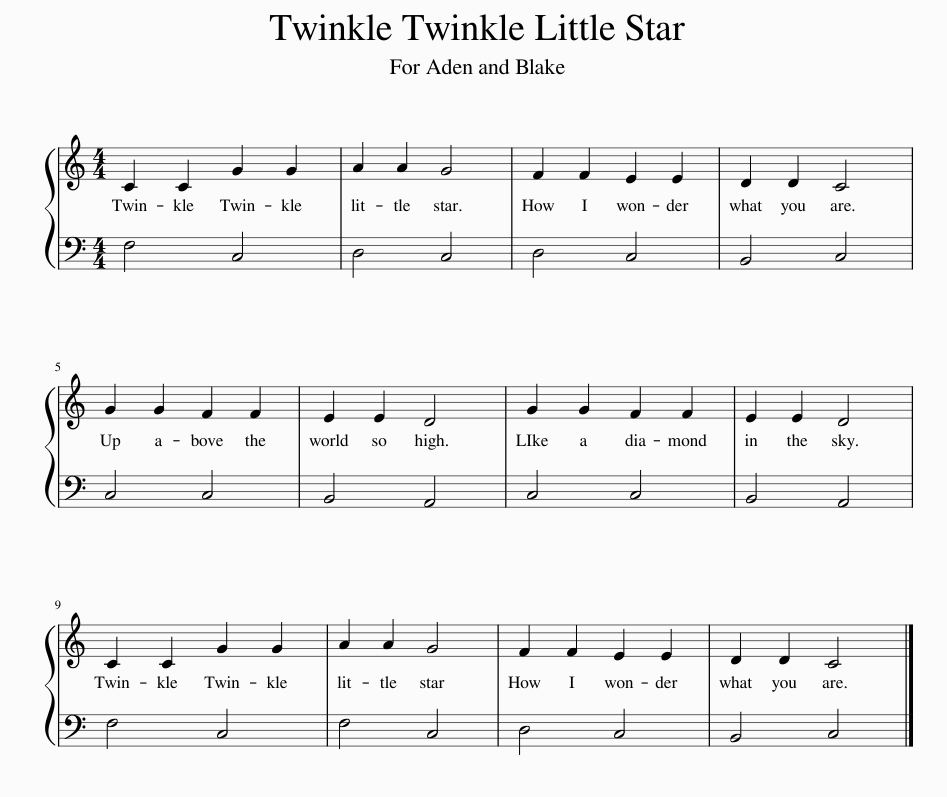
X:1
%%score { 1 | 2 }
L:1/8
M:4/4
I:linebreak $
K:C
V:1 treble
V:2 bass
V:1
 C2 C2 G2 G2 | A2 A2 G4 | F2 F2 E2 E2 | D2 D2 C4 |$ G2 G2 F2 F2 | %5
 E2 E2 D4 | G2 G2 F2 F2 | E2 E2 D4 |$ C2 C2 G2 G2 | A2 A2 G4 | %10
 F2 F2 E2 E2 | D2 D2 C4 |] %12
V:2
 F,4 C,4 | D,4 C,4 | D,4 C,4 | B,,4 C,4 |$ C,4 C,4 | %5
 B,,4 A,,4 | C,4 C,4 | B,,4 A,,4 |$ F,4 C,4 | F,4 C,4 | %10
 D,4 C,4 | B,,4 C,4 |] %12
